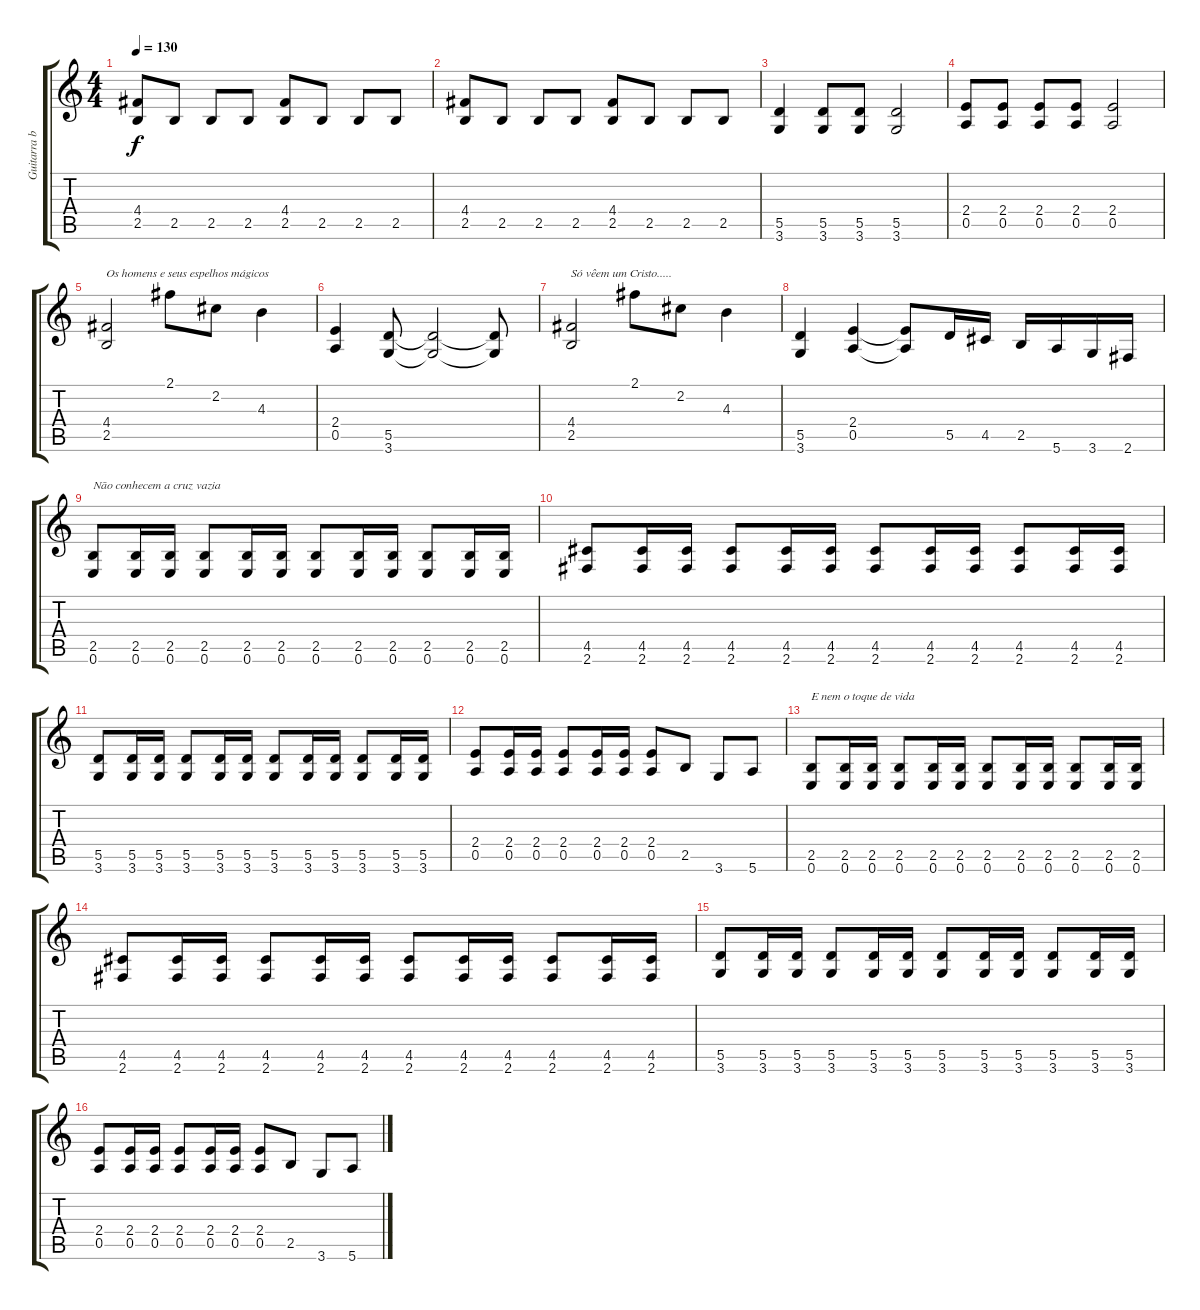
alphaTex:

\track ("Guitarra base" "Guitarra b") {instrument distortionguitar}
\staff {score tabs}
\tuning (E4 B3 G3 D3 A2 E2) {hide}
\ts (4 4)
\tempo 130
\clef g2
\ks c
(4.4 2.5).8{dy f} 2.5.8 2.5.8 2.5.8 (4.4 2.5).8 2.5.8 2.5.8 2.5.8 |
(4.4 2.5).8 2.5.8 2.5.8 2.5.8 (4.4 2.5).8 2.5.8 2.5.8 2.5.8 |
(5.5 3.6).4 (5.5 3.6).8 (5.5 3.6).8 (5.5 3.6).2 |
(2.4 0.5).8 (2.4 0.5).8 (2.4 0.5).8 (2.4 0.5).8 (2.4 0.5).2 |
(4.4 2.5).2{txt "Os homens e seus espelhos mágicos"} 2.1.8 2.2.8 4.3.4 |
(2.4 0.5).4 (5.5 3.6).8 (5.5{t} 3.6{t}).2 (5.5{t} 3.6{t}).8 |
(4.4 2.5).2{txt "Só vêem um Cristo....."} 2.1.8 2.2.8 4.3.4 |
(5.5 3.6).4 (2.4 0.5).4 (2.4{t} 0.5{t}).8 5.5.16 4.5.16 2.5.16 5.6.16 3.6.16 2.6.16 |
(2.5 0.6).8{txt "Não conhecem a cruz vazia"} (2.5 0.6).16 (2.5 0.6).16 (2.5 0.6).8 (2.5 0.6).16 (2.5 0.6).16 (2.5 0.6).8 (2.5 0.6).16 (2.5 0.6).16 (2.5 0.6).8 (2.5 0.6).16 (2.5 0.6).16 |
(4.5 2.6).8 (4.5 2.6).16 (4.5 2.6).16 (4.5 2.6).8 (4.5 2.6).16 (4.5 2.6).16 (4.5 2.6).8 (4.5 2.6).16 (4.5 2.6).16 (4.5 2.6).8 (4.5 2.6).16 (4.5 2.6).16 |
(5.5 3.6).8 (5.5 3.6).16 (5.5 3.6).16 (5.5 3.6).8 (5.5 3.6).16 (5.5 3.6).16 (5.5 3.6).8 (5.5 3.6).16 (5.5 3.6).16 (5.5 3.6).8 (5.5 3.6).16 (5.5 3.6).16 |
(2.4 0.5).8 (2.4 0.5).16 (2.4 0.5).16 (2.4 0.5).8 (2.4 0.5).16 (2.4 0.5).16 (2.4 0.5).8 2.5.8 3.6.8 5.6.8 |
(2.5 0.6).8{txt "E nem o toque de vida"} (2.5 0.6).16 (2.5 0.6).16 (2.5 0.6).8 (2.5 0.6).16 (2.5 0.6).16 (2.5 0.6).8 (2.5 0.6).16 (2.5 0.6).16 (2.5 0.6).8 (2.5 0.6).16 (2.5 0.6).16 |
(4.5 2.6).8 (4.5 2.6).16 (4.5 2.6).16 (4.5 2.6).8 (4.5 2.6).16 (4.5 2.6).16 (4.5 2.6).8 (4.5 2.6).16 (4.5 2.6).16 (4.5 2.6).8 (4.5 2.6).16 (4.5 2.6).16 |
(5.5 3.6).8 (5.5 3.6).16 (5.5 3.6).16 (5.5 3.6).8 (5.5 3.6).16 (5.5 3.6).16 (5.5 3.6).8 (5.5 3.6).16 (5.5 3.6).16 (5.5 3.6).8 (5.5 3.6).16 (5.5 3.6).16 |
(2.4 0.5).8 (2.4 0.5).16 (2.4 0.5).16 (2.4 0.5).8 (2.4 0.5).16 (2.4 0.5).16 (2.4 0.5).8 2.5.8 3.6.8 5.6.8
